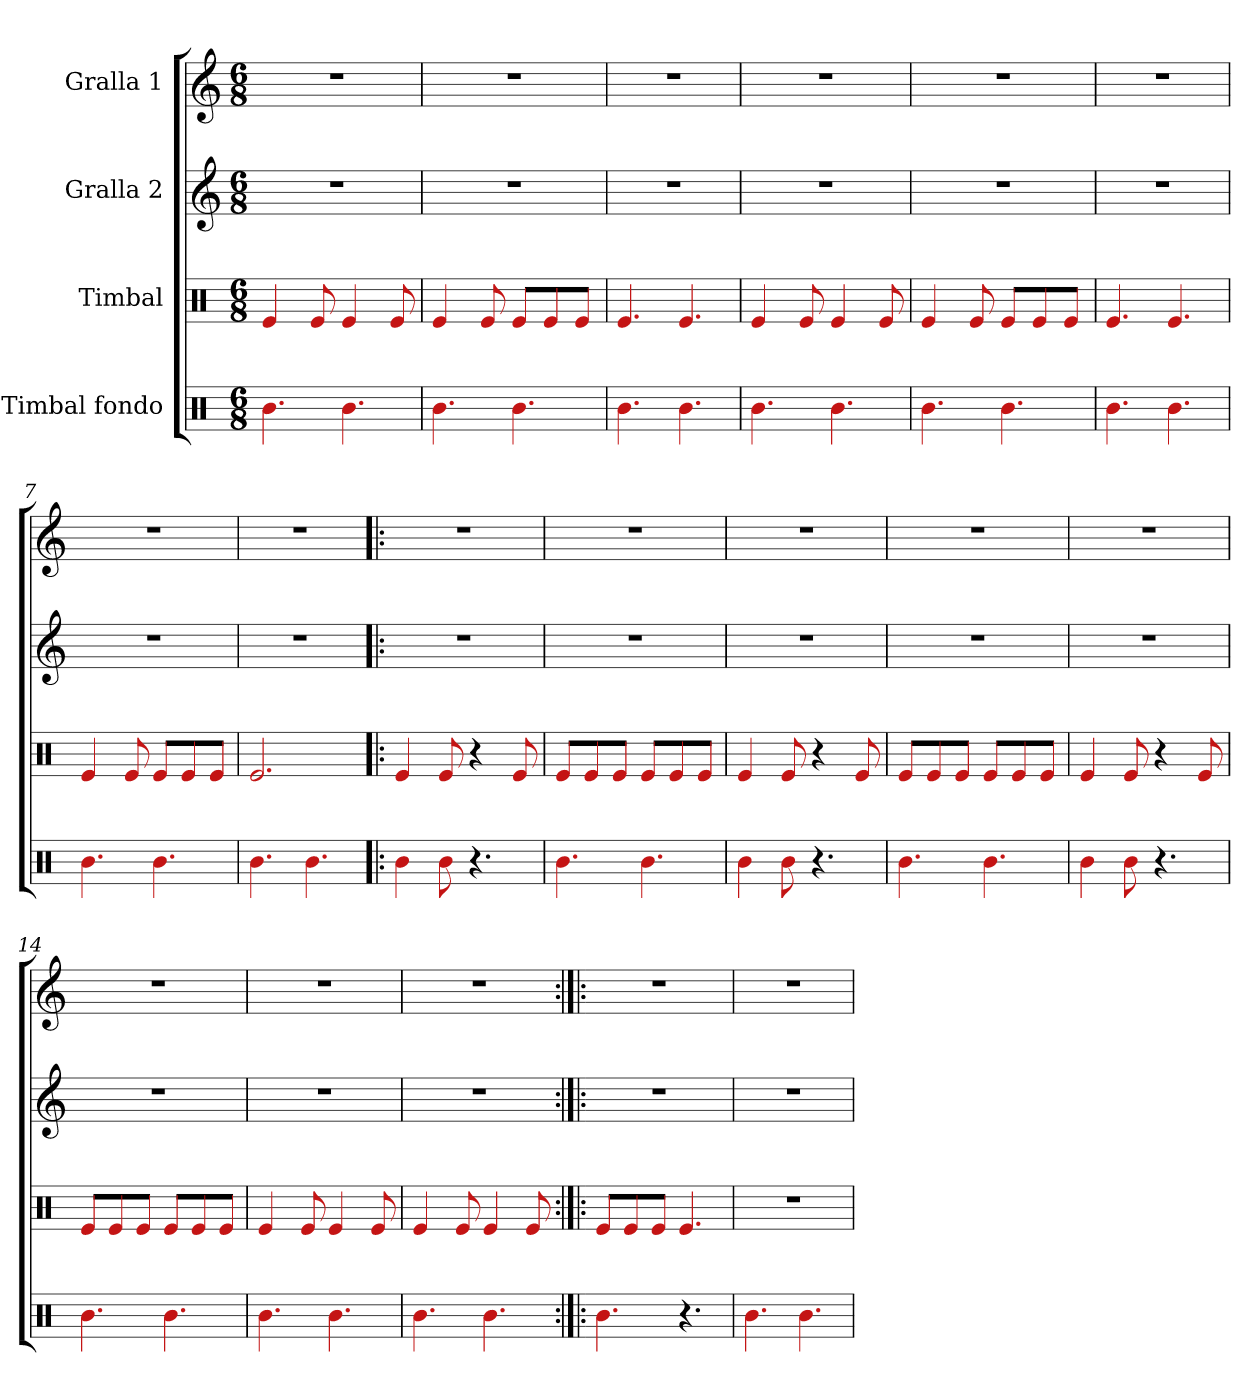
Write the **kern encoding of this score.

**kern	**kern	**kern	**kern
*part4	*part3	*part2	*part1
*staff4	*staff3	*staff2	*staff1
*I"Timbal fondo	*I"Timbal	*I"Gralla 2	*I"Gralla 1
*clefX	*clefX	*clefG2	*clefG2
*k[]	*k[]	*k[]	*k[]
*M6/8	*M6/8	*M6/8	*M6/8
=1	=1	=1	=1
4.b	4e	2.r	2.r
.	8e	.	.
4.b	4e	.	.
.	8e	.	.
=2	=2	=2	=2
4.b	4e	2.r	2.r
.	8e	.	.
4.b	8e/L	.	.
.	8e/	.	.
.	8e/J	.	.
=3	=3	=3	=3
4.b	4.e	2.r	2.r
4.b	4.e	.	.
=4	=4	=4	=4
4.b	4e	2.r	2.r
.	8e	.	.
4.b	4e	.	.
.	8e	.	.
=5	=5	=5	=5
4.b	4e	2.r	2.r
.	8e	.	.
4.b	8e/L	.	.
.	8e/	.	.
.	8e/J	.	.
=6	=6	=6	=6
4.b	4.e	2.r	2.r
4.b	4.e	.	.
=7	=7	=7	=7
4.b	4e	2.r	2.r
.	8e	.	.
4.b	8e/L	.	.
.	8e/	.	.
.	8e/J	.	.
=8	=8	=8	=8
4.b	2.e	2.r	2.r
4.b	.	.	.
=9!|:	=9!|:	=9!|:	=9!|:
4b	4e	2.r	2.r
8b	8e	.	.
4.r	4r	.	.
.	8e	.	.
=10	=10	=10	=10
4.b	8e/L	2.r	2.r
.	8e/	.	.
.	8e/J	.	.
4.b	8e/L	.	.
.	8e/	.	.
.	8e/J	.	.
=11	=11	=11	=11
4b	4e	2.r	2.r
8b	8e	.	.
4.r	4r	.	.
.	8e	.	.
=12	=12	=12	=12
4.b	8e/L	2.r	2.r
.	8e/	.	.
.	8e/J	.	.
4.b	8e/L	.	.
.	8e/	.	.
.	8e/J	.	.
=13	=13	=13	=13
4b	4e	2.r	2.r
8b	8e	.	.
4.r	4r	.	.
.	8e	.	.
=14	=14	=14	=14
4.b	8e/L	2.r	2.r
.	8e/	.	.
.	8e/J	.	.
4.b	8e/L	.	.
.	8e/	.	.
.	8e/J	.	.
=15	=15	=15	=15
4.b	4e	2.r	2.r
.	8e	.	.
4.b	4e	.	.
.	8e	.	.
=16	=16	=16	=16
4.b	4e	2.r	2.r
.	8e	.	.
4.b	4e	.	.
.	8e	.	.
=17:|!|:	=17:|!|:	=17:|!|:	=17:|!|:
4.b	8e/L	2.r	2.r
.	8e/	.	.
.	8e/J	.	.
4.r	4.e	.	.
=18	=18	=18	=18
4.b	2.r	2.r	2.r
4.b	.	.	.
=	=	=	=
*-	*-	*-	*-
